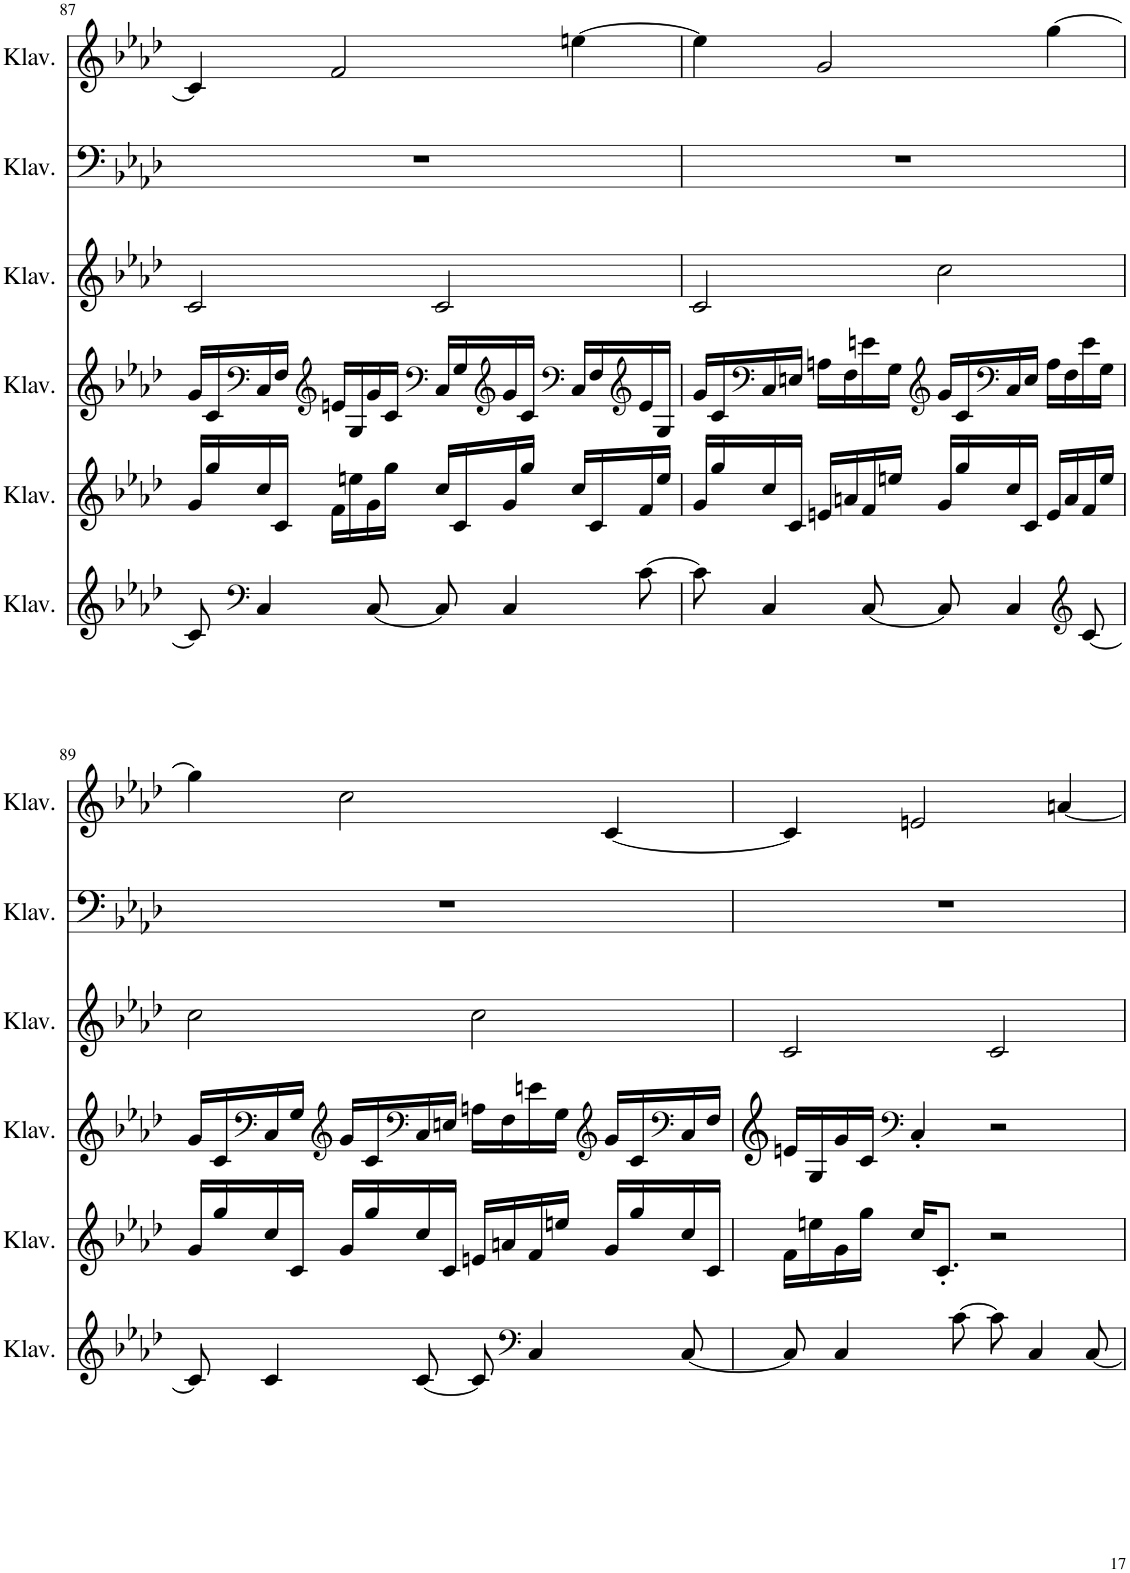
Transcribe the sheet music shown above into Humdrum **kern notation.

**kern	**kern	**kern	**kern	**kern	**kern
*part6	*part5	*part4	*part3	*part2	*part1
*staff6	*staff5	*staff4	*staff3	*staff2	*staff1
*I"Klavier	*I"Klavier	*I"Klavier	*I"Klavier	*I"Klavier	*I"Klavier
*I'Klav.	*I'Klav.	*I'Klav.	*I'Klav.	*I'Klav.	*I'Klav.
!!LO:PB:g=z
*clefG2	*clefG2	*clefF4	*clefG2	*clefF4	*clefG2
*k[b-e-a-d-]	*k[b-e-a-d-]	*k[b-e-a-d-]	*k[b-e-a-d-]	*k[b-e-a-d-]	*k[b-e-a-d-]
*M4/4	*M4/4	*M4/4	*M4/4	*M4/4	*M4/4
=87	=87	=87	=87	=87	=87
8c/]	16g/LL	16g/LL	2c/	1r	4c/]
.	16gg/	16c/	.	.	.
*clefF4	*	*clefF4	*	*	*
4C/	16cc/	16C/	.	.	.
.	16c/JJ	16F/JJ	.	.	.
*	*	*clefG2	*	*	*
.	16f\LL	16en/LL	.	.	2f/
.	16een\	16G/	.	.	.
[8C/	16g\	16g/	.	.	.
.	16gg\JJ	16c/JJ	.	.	.
*	*	*clefF4	*	*	*
8C/]	16cc/LL	16C/LL	2c/	.	.
.	16c/	16G/	.	.	.
*	*	*clefG2	*	*	*
4C/	16g/	16g/	.	.	.
.	16gg/JJ	16c/JJ	.	.	.
*	*	*clefF4	*	*	*
.	16cc/LL	16C/LL	.	.	[4een\
.	16c/	16F/	.	.	.
*	*	*clefG2	*	*	*
[8c\	16f/	16e/	.	.	.
.	16ee/JJ	16G/JJ	.	.	.
=88	=88	=88	=88	=88	=88
8c\]	16g/LL	16g/LL	2c/	1r	4ee\]
.	16gg/	16c/	.	.	.
*	*	*clefF4	*	*	*
4C/	16cc/	16C/	.	.	.
.	16c/JJ	16En/JJ	.	.	.
.	16en/LL	16An\LL	.	.	2g/
.	16an/	16F\	.	.	.
[8C/	16f/	16en\	.	.	.
.	16een/JJ	16G\JJ	.	.	.
*	*	*clefG2	*	*	*
8C/]	16g/LL	16g/LL	2cc\	.	.
.	16gg/	16c/	.	.	.
*	*	*clefF4	*	*	*
4C/	16cc/	16C/	.	.	.
.	16c/JJ	16E/JJ	.	.	.
.	16e/LL	16A\LL	.	.	[4gg\
.	16a/	16F\	.	.	.
*clefG2	*	*	*	*	*
[8c/	16f/	16e\	.	.	.
.	16ee/JJ	16G\JJ	.	.	.
!!LO:LB:g=z
=89	=89	=89	=89	=89	=89
8c/]	16g/LL	16g/LL	2cc\	1r	4gg\]
.	16gg/	16c/	.	.	.
*	*	*clefF4	*	*	*
4c/	16cc/	16C/	.	.	.
.	16c/JJ	16G/JJ	.	.	.
*	*	*clefG2	*	*	*
.	16g/LL	16g/LL	.	.	2cc\
.	16gg/	16c/	.	.	.
*	*	*clefF4	*	*	*
[8c/	16cc/	16C/	.	.	.
.	16c/JJ	16En/JJ	.	.	.
8c/]	16en/LL	16An\LL	2cc\	.	.
.	16an/	16F\	.	.	.
*clefF4	*	*	*	*	*
4C/	16f/	16en\	.	.	.
.	16een/JJ	16G\JJ	.	.	.
*	*	*clefG2	*	*	*
.	16g/LL	16g/LL	.	.	[4c/
.	16gg/	16c/	.	.	.
*	*	*clefF4	*	*	*
[8C/	16cc/	16C/	.	.	.
.	16c/JJ	16F/JJ	.	.	.
=90	=90	=90	=90	=90	=90
8C/]	16f\LL	16en/LL	2c/	1r	4c/]
.	16een\	16G/	.	.	.
4C/	16g\	16g/	.	.	.
.	16gg\JJ	16c/JJ	.	.	.
*	*	*clefF4	*	*	*
.	16cc/KL	4C'/	.	.	2en/
.	8.c'/J	.	.	.	.
[8c\	.	.	.	.	.
8c\]	2r	2r	2c/	.	.
4C/	.	.	.	.	.
.	.	.	.	.	[4an/
[8C/	.	.	.	.	.
=	=	=	=	=	=
*-	*-	*-	*-	*-	*-
